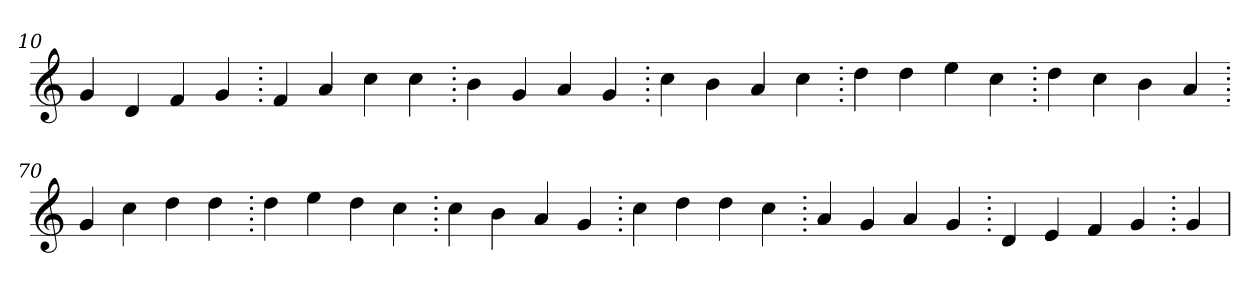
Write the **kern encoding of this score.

**kern
*part1
*staff1
*clefG2
=10.
4g
4d
4f
4g
=20.
4f
4a
4cc
4cc
=30.
4b
4g
4a
4g
=40.
4cc
4b
4a
4cc
=50.
4dd
4dd
4ee
4cc
=60.
4dd
4cc
4b
4a
=70.
4g
4cc
4dd
4dd
=80.
4dd
4ee
4dd
4cc
=90.
4cc
4b
4a
4g
=100.
4cc
4dd
4dd
4cc
=110.
4a
4g
4a
4g
=120.
4d
4e
4f
4g
=130.
4g
=
*-
